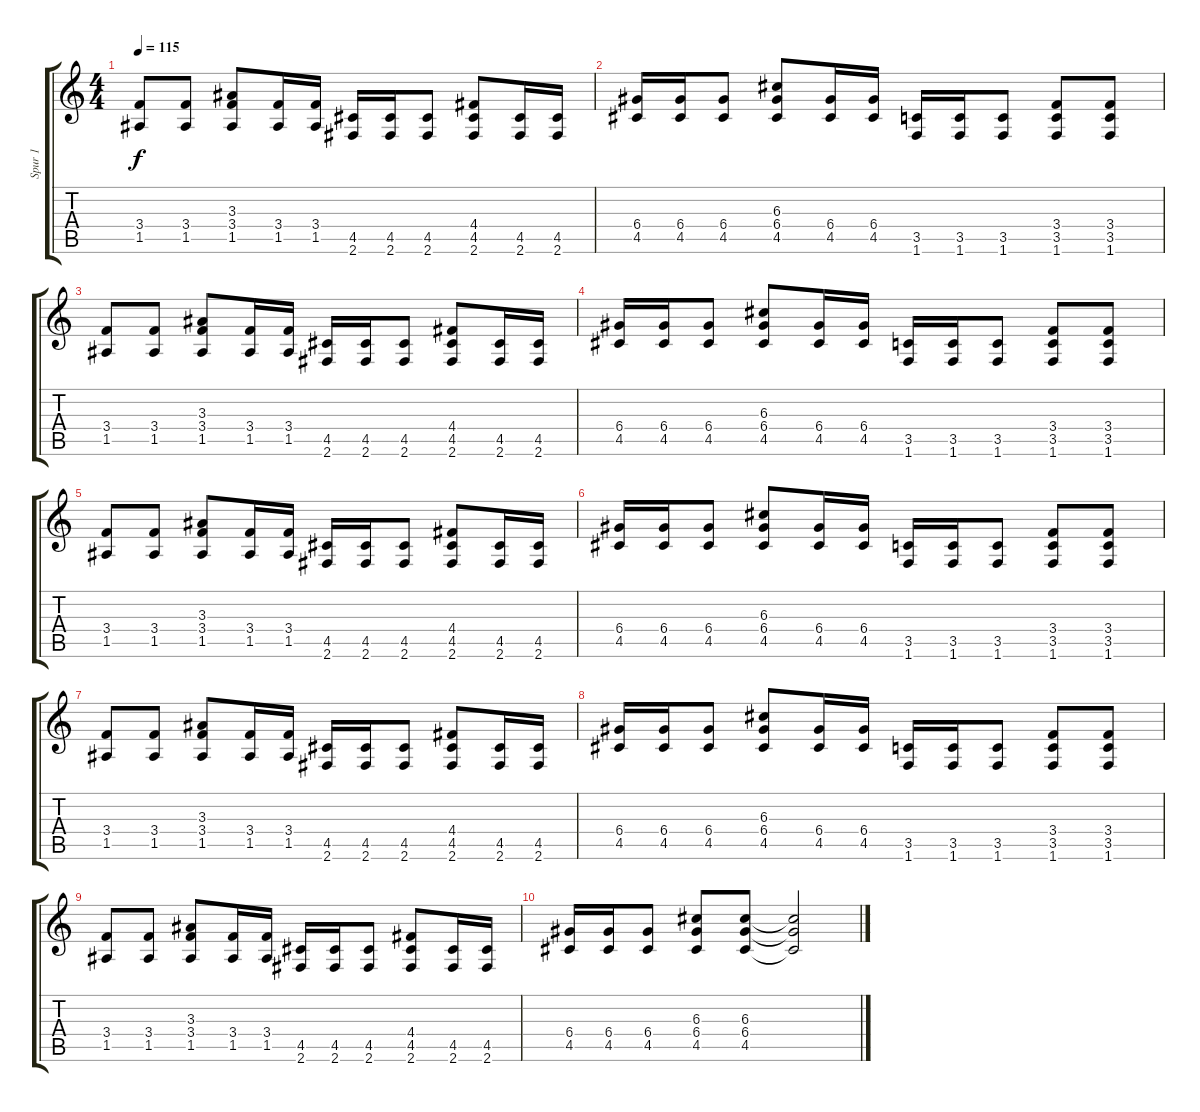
\track ("Spur 1" "Spur 1") {instrument distortionguitar}
\staff {score tabs}
\tuning (E4 B3 G3 D3 A2 E2) {hide}
\ts (4 4)
\tempo 115
\clef g2
\ks c
(3.4 1.5).8{dy f} (3.4 1.5).8 (3.3 3.4 1.5).8 (3.4 1.5).16 (3.4 1.5).16 (4.5 2.6).16 (4.5 2.6).16 (4.5 2.6).8 (4.4 4.5 2.6).8 (4.5 2.6).16 (4.5 2.6).16 |
(6.4 4.5).16 (6.4 4.5).16 (6.4 4.5).8 (6.3 6.4 4.5).8 (6.4 4.5).16 (6.4 4.5).16 (3.5 1.6).16 (3.5 1.6).16 (3.5 1.6).8 (3.4 3.5 1.6).8 (3.4 3.5 1.6).8 |
(3.4 1.5).8 (3.4 1.5).8 (3.3 3.4 1.5).8 (3.4 1.5).16 (3.4 1.5).16 (4.5 2.6).16 (4.5 2.6).16 (4.5 2.6).8 (4.4 4.5 2.6).8 (4.5 2.6).16 (4.5 2.6).16 |
(6.4 4.5).16 (6.4 4.5).16 (6.4 4.5).8 (6.3 6.4 4.5).8 (6.4 4.5).16 (6.4 4.5).16 (3.5 1.6).16 (3.5 1.6).16 (3.5 1.6).8 (3.4 3.5 1.6).8 (3.4 3.5 1.6).8 |
(3.4 1.5).8 (3.4 1.5).8 (3.3 3.4 1.5).8 (3.4 1.5).16 (3.4 1.5).16 (4.5 2.6).16 (4.5 2.6).16 (4.5 2.6).8 (4.4 4.5 2.6).8 (4.5 2.6).16 (4.5 2.6).16 |
(6.4 4.5).16 (6.4 4.5).16 (6.4 4.5).8 (6.3 6.4 4.5).8 (6.4 4.5).16 (6.4 4.5).16 (3.5 1.6).16 (3.5 1.6).16 (3.5 1.6).8 (3.4 3.5 1.6).8 (3.4 3.5 1.6).8 |
(3.4 1.5).8 (3.4 1.5).8 (3.3 3.4 1.5).8 (3.4 1.5).16 (3.4 1.5).16 (4.5 2.6).16 (4.5 2.6).16 (4.5 2.6).8 (4.4 4.5 2.6).8 (4.5 2.6).16 (4.5 2.6).16 |
(6.4 4.5).16 (6.4 4.5).16 (6.4 4.5).8 (6.3 6.4 4.5).8 (6.4 4.5).16 (6.4 4.5).16 (3.5 1.6).16 (3.5 1.6).16 (3.5 1.6).8 (3.4 3.5 1.6).8 (3.4 3.5 1.6).8 |
(3.4 1.5).8 (3.4 1.5).8 (3.3 3.4 1.5).8 (3.4 1.5).16 (3.4 1.5).16 (4.5 2.6).16 (4.5 2.6).16 (4.5 2.6).8 (4.4 4.5 2.6).8 (4.5 2.6).16 (4.5 2.6).16 |
(6.4 4.5).16 (6.4 4.5).16 (6.4 4.5).8 (6.3 6.4 4.5).8 (6.3 6.4 4.5).8 (6.3{t} 6.4{t} 4.5{t}).2
